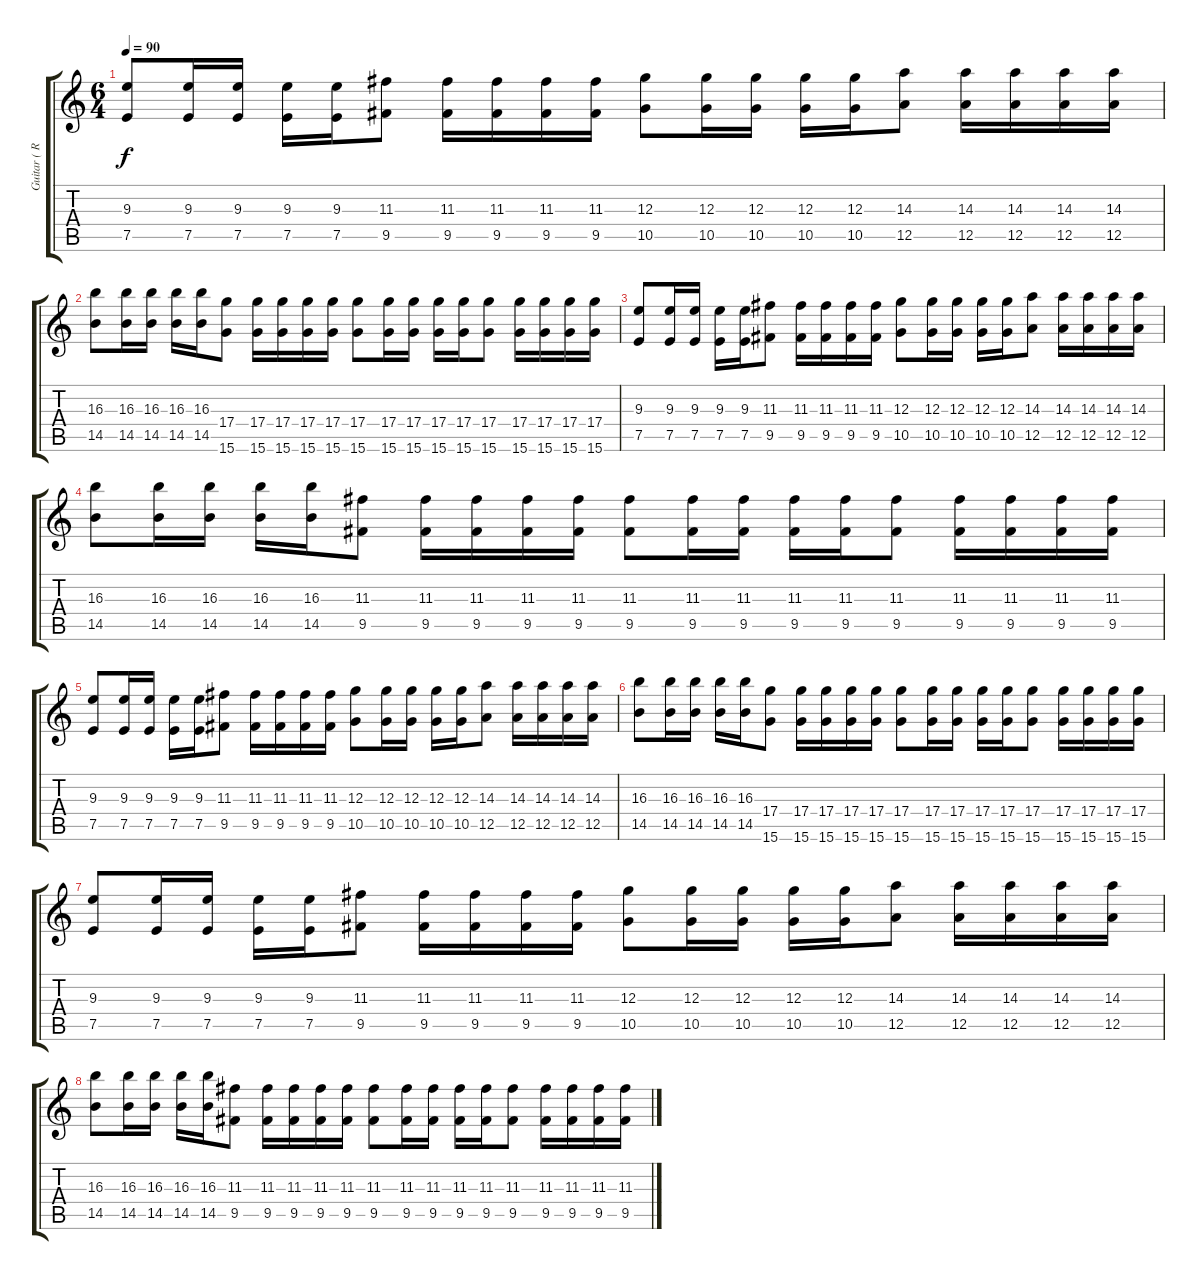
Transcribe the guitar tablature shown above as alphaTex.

\track ("Guitar ( R )" "Guitar ( R") {instrument overdrivenguitar}
\staff {score tabs}
\tuning (E4 B3 G3 D3 A2 E2) {hide}
\ts (6 4)
\tempo 90
\clef g2
\ks c
(9.3 7.5).8{dy f} (9.3 7.5).16 (9.3 7.5).16 (9.3 7.5).16 (9.3 7.5).16 (11.3 9.5).8 (11.3 9.5).16 (11.3 9.5).16 (11.3 9.5).16 (11.3 9.5).16 (12.3 10.5).8 (12.3 10.5).16 (12.3 10.5).16 (12.3 10.5).16 (12.3 10.5).16 (14.3 12.5).8 (14.3 12.5).16 (14.3 12.5).16 (14.3 12.5).16 (14.3 12.5).16 |
(16.3 14.5).8 (16.3 14.5).16 (16.3 14.5).16 (16.3 14.5).16 (16.3 14.5).16 (17.4 15.6).8 (17.4 15.6).16 (17.4 15.6).16 (17.4 15.6).16 (17.4 15.6).16 (17.4 15.6).8 (17.4 15.6).16 (17.4 15.6).16 (17.4 15.6).16 (17.4 15.6).16 (17.4 15.6).8 (17.4 15.6).16 (17.4 15.6).16 (17.4 15.6).16 (17.4 15.6).16 |
(9.3 7.5).8 (9.3 7.5).16 (9.3 7.5).16 (9.3 7.5).16 (9.3 7.5).16 (11.3 9.5).8 (11.3 9.5).16 (11.3 9.5).16 (11.3 9.5).16 (11.3 9.5).16 (12.3 10.5).8 (12.3 10.5).16 (12.3 10.5).16 (12.3 10.5).16 (12.3 10.5).16 (14.3 12.5).8 (14.3 12.5).16 (14.3 12.5).16 (14.3 12.5).16 (14.3 12.5).16 |
(16.3 14.5).8 (16.3 14.5).16 (16.3 14.5).16 (16.3 14.5).16 (16.3 14.5).16 (11.3 9.5).8 (11.3 9.5).16 (11.3 9.5).16 (11.3 9.5).16 (11.3 9.5).16 (11.3 9.5).8 (11.3 9.5).16 (11.3 9.5).16 (11.3 9.5).16 (11.3 9.5).16 (11.3 9.5).8 (11.3 9.5).16 (11.3 9.5).16 (11.3 9.5).16 (11.3 9.5).16 |
(9.3 7.5).8 (9.3 7.5).16 (9.3 7.5).16 (9.3 7.5).16 (9.3 7.5).16 (11.3 9.5).8 (11.3 9.5).16 (11.3 9.5).16 (11.3 9.5).16 (11.3 9.5).16 (12.3 10.5).8 (12.3 10.5).16 (12.3 10.5).16 (12.3 10.5).16 (12.3 10.5).16 (14.3 12.5).8 (14.3 12.5).16 (14.3 12.5).16 (14.3 12.5).16 (14.3 12.5).16 |
(16.3 14.5).8 (16.3 14.5).16 (16.3 14.5).16 (16.3 14.5).16 (16.3 14.5).16 (17.4 15.6).8 (17.4 15.6).16 (17.4 15.6).16 (17.4 15.6).16 (17.4 15.6).16 (17.4 15.6).8 (17.4 15.6).16 (17.4 15.6).16 (17.4 15.6).16 (17.4 15.6).16 (17.4 15.6).8 (17.4 15.6).16 (17.4 15.6).16 (17.4 15.6).16 (17.4 15.6).16 |
(9.3 7.5).8 (9.3 7.5).16 (9.3 7.5).16 (9.3 7.5).16 (9.3 7.5).16 (11.3 9.5).8 (11.3 9.5).16 (11.3 9.5).16 (11.3 9.5).16 (11.3 9.5).16 (12.3 10.5).8 (12.3 10.5).16 (12.3 10.5).16 (12.3 10.5).16 (12.3 10.5).16 (14.3 12.5).8 (14.3 12.5).16 (14.3 12.5).16 (14.3 12.5).16 (14.3 12.5).16 |
(16.3 14.5).8 (16.3 14.5).16 (16.3 14.5).16 (16.3 14.5).16 (16.3 14.5).16 (11.3 9.5).8 (11.3 9.5).16 (11.3 9.5).16 (11.3 9.5).16 (11.3 9.5).16 (11.3 9.5).8 (11.3 9.5).16 (11.3 9.5).16 (11.3 9.5).16 (11.3 9.5).16 (11.3 9.5).8 (11.3 9.5).16 (11.3 9.5).16 (11.3 9.5).16 (11.3 9.5).16
